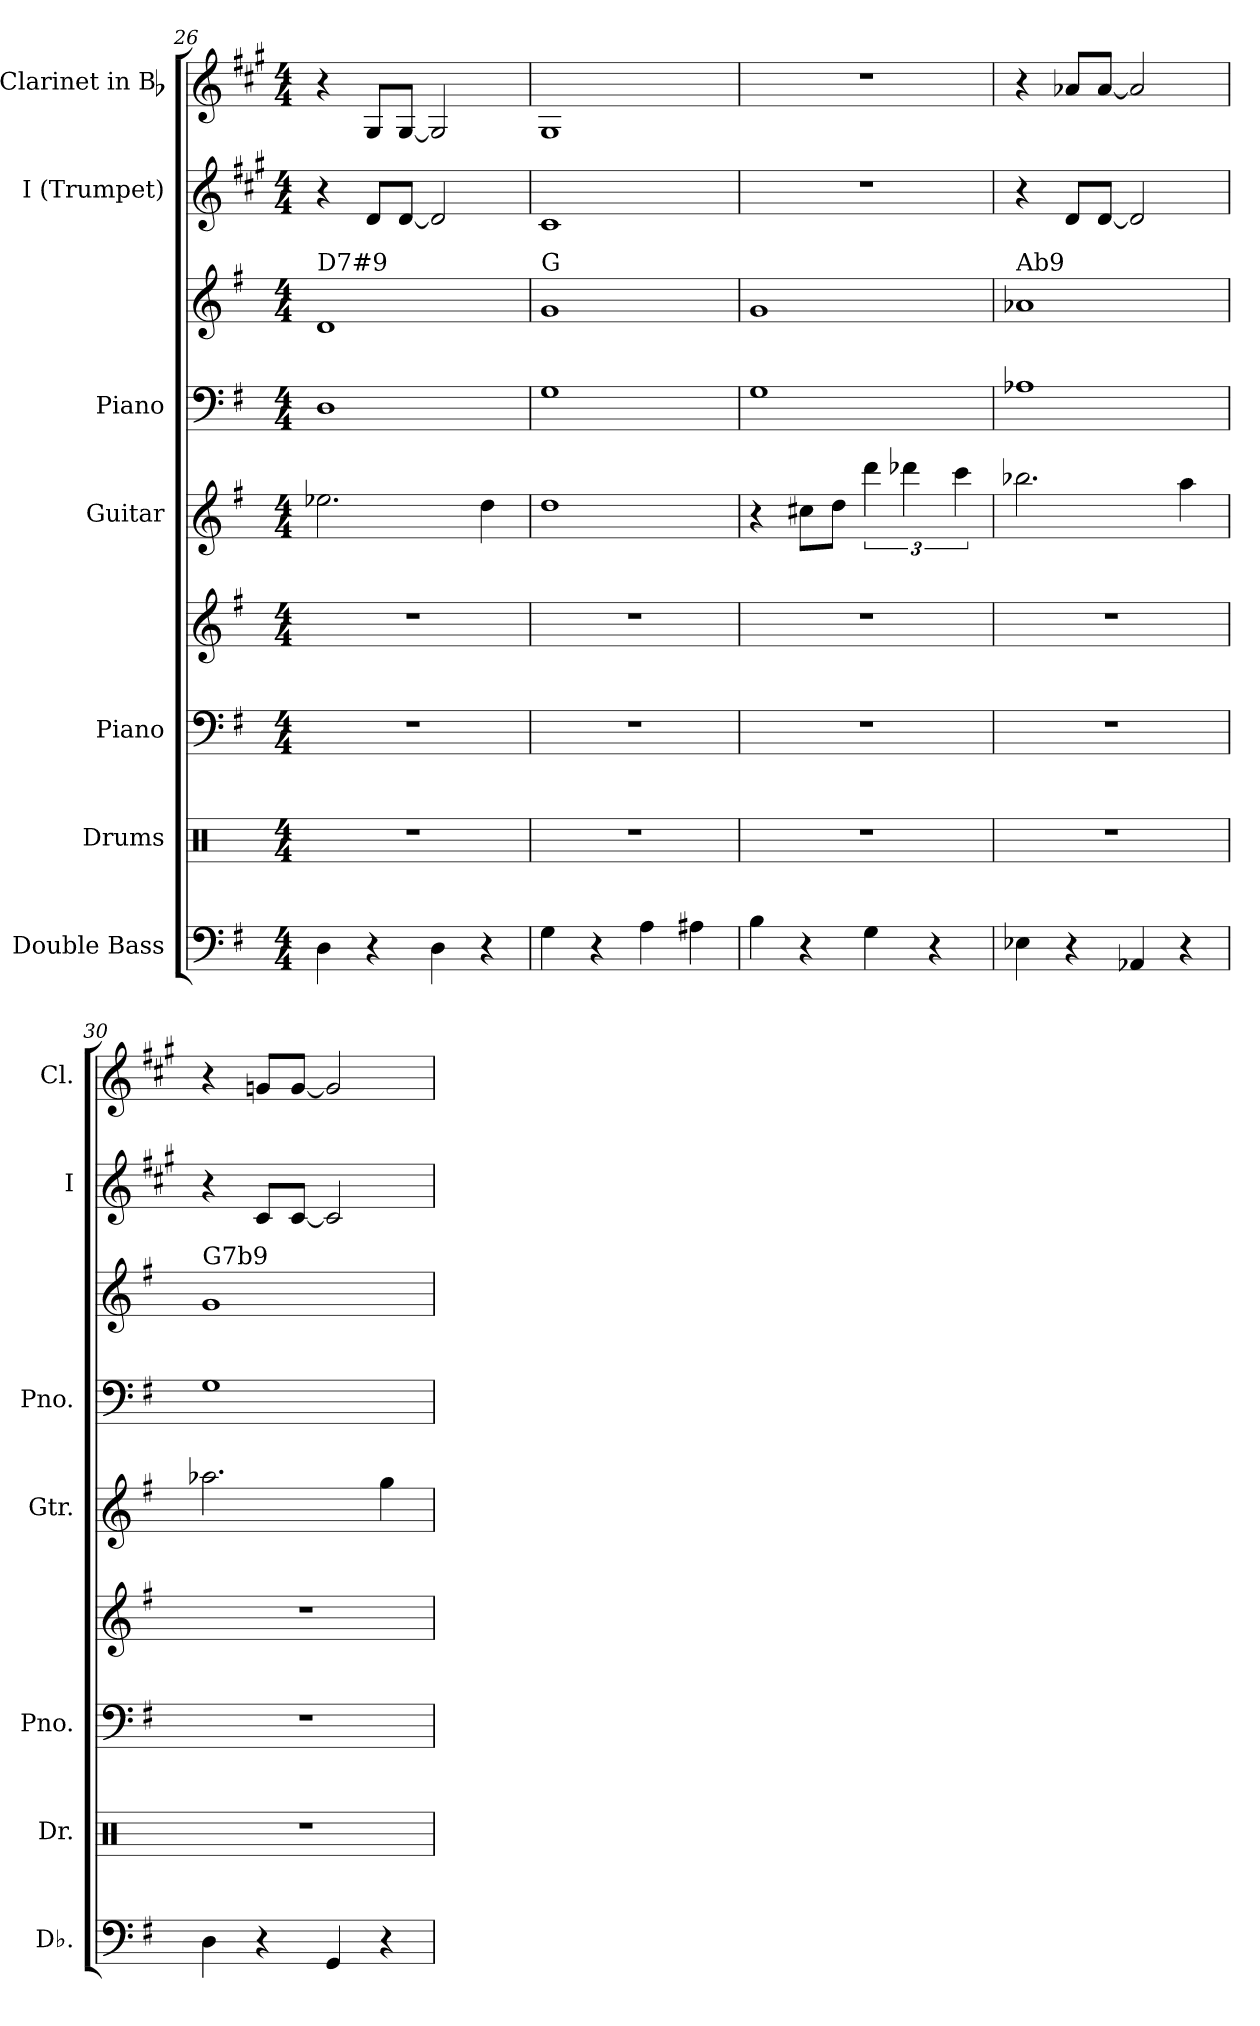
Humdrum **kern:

**kern	**kern	**kern	**kern	**kern	**kern	**kern	**kern	**kern
*part7	*part6	*part5	*part5	*part4	*part3	*part3	*part2	*part1
*staff9	*staff8	*staff7	*staff6	*staff5	*staff4	*staff3	*staff2	*staff1
*I"Double Bass	*I"Drums	*I"Piano	*	*I"Guitar	*I"Piano	*	*I"I (Trumpet)	*I"Clarinet in Bb
*I'Db.	*I'Dr.	*I'Pno.	*	*I'Gtr.	*I'Pno.	*	*I'I	*I'Cl.
*clefF4	*clefX	*clefF4	*clefG2	*clefG2	*clefF4	*clefG2	*clefG2	*clefG2
*ITrd7c12	*	*	*	*ITrd7c12	*	*	*ITrd1c2	*ITrd1c2
*k[f#]	*k[]	*k[f#]	*k[f#]	*k[f#]	*k[f#]	*k[f#]	*k[f#]	*k[f#]
*G:	*	*G:	*G:	*G:	*G:	*G:	*G:	*G:
*M4/4	*M4/4	*M4/4	*M4/4	*M4/4	*M4/4	*M4/4	*M4/4	*M4/4
=26	=26	=26	=26	=26	=26	=26	=26	=26
!	!	!	!	!	!	!LO:TX:a:t=D7#9	!	!
4DD\	1r	1r	1r	2.e-X\	1D	1d	4r	4r
4r	.	.	.	.	.	.	8c/L	8F#/L
.	.	.	.	.	.	.	[8c/J	[8F#/J
4DD\	.	.	.	.	.	.	2c/]	2F#/]
4r	.	.	.	4d\	.	.	.	.
=27	=27	=27	=27	=27	=27	=27	=27	=27
!	!	!	!	!	!	!LO:TX:a:t=G	!	!
4GG\	1r	1r	1r	1d	1G	1g	1B	1F#
4r	.	.	.	.	.	.	.	.
4AA\	.	.	.	.	.	.	.	.
4AA#X\	.	.	.	.	.	.	.	.
=28	=28	=28	=28	=28	=28	=28	=28	=28
4BB\	1r	1r	1r	4r	1G	1g	1r	1r
4r	.	.	.	8c#X\L	.	.	.	.
.	.	.	.	8d\J	.	.	.	.
4GG\	.	.	.	6dd\	.	.	.	.
.	.	.	.	6dd-X\	.	.	.	.
4r	.	.	.	.	.	.	.	.
.	.	.	.	6cc\	.	.	.	.
=29	=29	=29	=29	=29	=29	=29	=29	=29
!	!	!	!	!	!	!LO:TX:a:t=Ab9	!	!
4EE-X\	1r	1r	1r	2.b-X\	1A-X	1a-X	4r	4r
4r	.	.	.	.	.	.	8c/L	8g-X/L
.	.	.	.	.	.	.	[8c/J	[8g-/J
4AAA-X/	.	.	.	.	.	.	2c/]	2g-/]
4r	.	.	.	4a\	.	.	.	.
!!LO:PB:g=z
=30	=30	=30	=30	=30	=30	=30	=30	=30
!	!	!	!	!	!	!LO:TX:a:t=G7b9	!	!
4DD\	1r	1r	1r	2.a-X\	1G	1g	4r	4r
4r	.	.	.	.	.	.	8B/L	8fn/L
.	.	.	.	.	.	.	[8B/J	[8f/J
4GGG/	.	.	.	.	.	.	2B/]	2f/]
4r	.	.	.	4g\	.	.	.	.
=	=	=	=	=	=	=	=	=
*-	*-	*-	*-	*-	*-	*-	*-	*-
